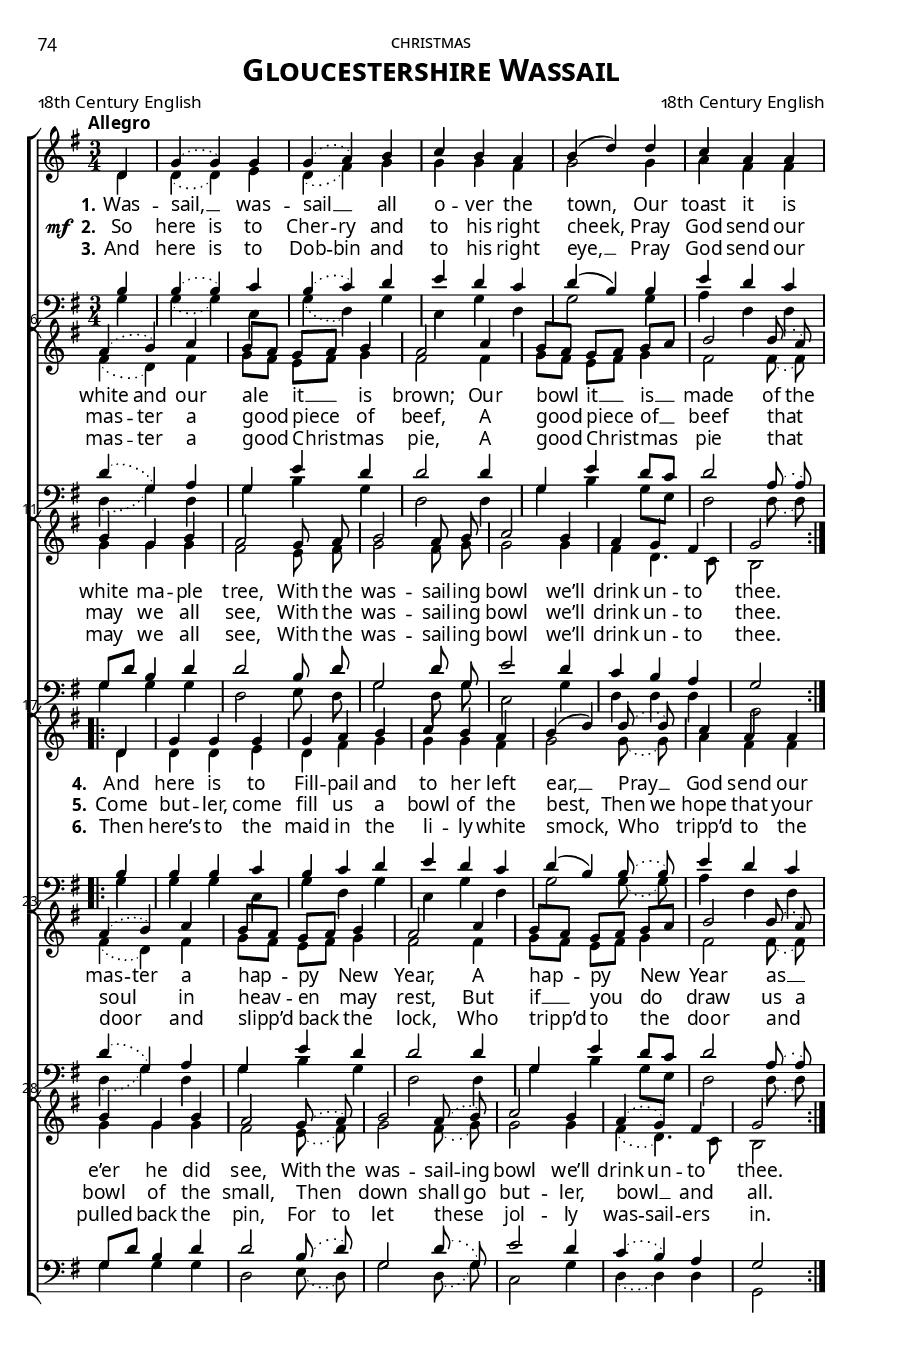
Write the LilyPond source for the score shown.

\version "2.14.2"
\include "util.ly"
\header {
  title = \markup{\override #'(font-name . "Garamond Premier Pro Semibold"){ \abs-fontsize #15 \smallCapsOldStyle"Gloucestershire Wassail"}}
  poet = \markup\oldStyleNum"18th Century English"
  composer = \markup\oldStyleNum"18th Century English"
  %arranger = \markup\oldStyleNum"Arranged by BHB"
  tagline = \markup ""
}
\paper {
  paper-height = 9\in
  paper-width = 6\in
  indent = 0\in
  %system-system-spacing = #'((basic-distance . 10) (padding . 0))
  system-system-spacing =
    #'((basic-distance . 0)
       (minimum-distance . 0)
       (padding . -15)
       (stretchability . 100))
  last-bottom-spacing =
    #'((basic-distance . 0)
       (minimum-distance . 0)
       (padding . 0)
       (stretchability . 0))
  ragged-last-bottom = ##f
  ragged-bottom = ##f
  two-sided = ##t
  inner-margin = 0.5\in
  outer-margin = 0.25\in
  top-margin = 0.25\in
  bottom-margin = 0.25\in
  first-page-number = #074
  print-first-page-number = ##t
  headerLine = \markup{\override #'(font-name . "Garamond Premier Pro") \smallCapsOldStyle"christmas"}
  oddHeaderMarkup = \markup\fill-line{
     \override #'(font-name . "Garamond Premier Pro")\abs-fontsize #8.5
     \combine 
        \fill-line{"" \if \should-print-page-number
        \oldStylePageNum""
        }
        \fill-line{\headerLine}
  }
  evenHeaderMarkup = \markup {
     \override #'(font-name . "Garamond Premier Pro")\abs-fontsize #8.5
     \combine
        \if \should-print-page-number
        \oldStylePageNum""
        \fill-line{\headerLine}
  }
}
#(set-global-staff-size 15) \paper{ #(define fonts (make-pango-font-tree "GoudyOlSt BT" "Garamond Premier Pro" "Garamond Premier Pro" (/ 15 20))) }
global = {
  \key g \major
  \time 3/4
  \autoBeamOff
  \override DynamicLineSpanner #'staff-padding = #0.0
  \override DynamicLineSpanner #'Y-extent = #'(-1 . 1)
}

sopMusic = \relative c' {
  \tempo"Allegro" 
  \repeat volta 2 {
    \partial 4 d4 |
    \slurDotted g4( g) g |
    g( a) b |
    c b a |
    \slurSolid b( d) d4 |
    
    c4 a a |
    \slurDotted a( b) c |
    \slurSolid b8[ a] g[ a] b4 |
    a2 c4 |
    
    b8[ a] g[ a] b[ c] |
    d2 \slurDotted d8\noBeam( c) |
    b4 g b |
    a2 g8\noBeam a |
    
    b2 a8\noBeam b |
    c2 b4 |
    a g fis |
    \partial 2 g2
  }
  
  
  \repeat volta 2 {
    \partial 4 d4 |
    \slurDotted g4 g g |
    g a b |
    c b a |
    \slurSolid b( d) \slurDotted d8( d) |
    
    c4 a a |
    \slurDotted a( b) c |
    \slurSolid b8[ a] g[ a] b4 |
    a2 c4 |
    
    b8[ a] g[ a] b[ c] |
    d2 \slurDotted d8\noBeam( c) |
    b4 g b |
    a2 g8\noBeam( a) |
    
    b2 a8\noBeam( b) |
    c2 b4 |
    a( g) fis |
    \partial 2 g2
  }
}
sopWords = \lyricmode {
  
}

altoMusic = \relative c' {
  d4 |
  \slurDotted d( d) e|
  d( fis) g|
  g g fis |
  g2 g4 |
  
  a4 fis fis |
  fis( d) fis |
  \slurSolid g8[ fis] e[ fis] g4 |
  fis2 fis4 |
  
  g8[ fis] e[ fis] g4 |
  fis2 \slurDotted fis8\noBeam( fis) |
  g4 g g |
  fis2 e8\noBeam fis |
  
  g2 fis8\noBeam g |
  g2 g4 |
  fis d4. c8 |
  b2
  
  
  
  
  d4 |
  \slurDotted d d e|
  d fis g|
  g g fis |
  g2 g8( g) |
  
  a4 fis fis |
  fis( d) fis |
  \slurSolid g8[ fis] e[ fis] g4 |
  fis2 fis4 |
  
  g8[ fis] e[ fis] g4 |
  fis2 \slurDotted fis8\noBeam( fis) |
  g4 g g |
  fis2 e8\noBeam( fis) |
  
  g2 fis8\noBeam( g) |
  g2 g4 |
  fis( d4.) c8 |
  b2
}
altoWords = \lyricmode {
  \dropLyricsIX
  \set stanza = #"1."
  \set ignoreMelismata = ##t
  Was -- sail, __ _ was -- sail __ _ all o -- ver the town, _
  Our toast it is white and our ale _ it __ _ is brown;
  Our bowl _ it __ _ is __ _ made of the white ma -- ple tree,
  With the was -- sail -- ing bowl we’ll drink un -- to thee.
  \unset ignoreMelismata
  
  
  \set stanza = #"  4."
  \set ignoreMelismata = ##t
  And here is to Fill -- pail and to her left ear, __ _
  Pray __ _ God send our mas -- ter a hap -- _ py _ New Year,
  A hap -- _ py _ New _ Year as __ _ e’er he did see,
  With the was -- sail -- ing bowl we’ll drink un -- to thee.
}
altoWordsII = {
  \dropLyricsIX
  \set stanza = \markup{\dynamic"mf " "2."}
  \lyricmode {
  %\markup\italic
    \set ignoreMelismata = ##t
    So here is to Cher -- ry and to his right cheek, _
    Pray God send our mas -- ter a good _ piece _ of beef,
    A good _ piece _ of __ _ beef that _ may we all see,
    With the was -- sail -- ing bowl we’ll drink un -- to thee.
  
    
    \set stanza = #"  5."
    \set ignoreMelismata = ##t
    Come but -- ler, come fill us a bowl of the best, _
    Then we hope that your soul _ in heav -- _ en _ may rest,
    But if __ _ you _ do _ draw us a bowl of the small,
    Then _ down shall go but -- ler, bowl __ _ and all.
  }
}
altoWordsIII = \lyricmode {
  \dropLyricsIX
  \set stanza = #"3."
  \set ignoreMelismata = ##t
  And here is to Dob -- bin and to his right eye, __ _
  Pray God send our mas -- ter a good _ Christ -- _ mas pie,
  A good _ Christ -- _ mas _ pie that _ may we all see,
  With the was -- sail -- ing bowl we’ll drink un -- to thee.
  
  
  \set stanza = #"  6."
  \set ignoreMelismata = ##t
  Then here’s to the maid in the li -- ly white smock, _
  Who _ tripp’d to the door _ and slipp’d _ back _ the lock,
  Who tripp’d _ to _ the _ door and _ pulled back the pin,
  For to let these _ jol -- ly was -- sail -- ers in.
}
altoWordsIV = \lyricmode {
}
altoWordsV = \lyricmode {
}
altoWordsVI = \lyricmode {
}
tenorMusic = \relative c' {
  b4 |
  \slurDotted b( b) c |
  b( c) d |
  e d c |
  \slurSolid d( b) b4 |
  
  \slurDotted
  e4 d c |
  d( g,) a |
  g e' d |
  d2 d4 |
  
  g, e' d8[ c] |
  d2 a8\noBeam( a) |
  g8[ d'] b4 d |
  d2 b8\noBeam d |
  
  g,2 d'8\noBeam g, |
  e'2 d4 |
  c b a |
  g2
  
  
  
  
  b4 |
  \slurDotted b b c |
  b c d |
  e d c |
  \slurSolid d( b) \slurDotted b8( b) |
  
  \slurDotted
  e4 d c |
  d( g,) a |
  g e' d |
  d2 d4 |
  
  g, e' d8[ c] |
  d2 a8\noBeam( a) |
  g8[ d'] b4 d |
  d2 b8\noBeam( d) |
  
  g,2 d'8\noBeam( g,) |
  e'2 d4 |
  c( b) a |
  g2
}
tenorWords = \lyricmode {

}

bassMusic = \relative c {
  g'4 |
  \slurDotted g4( g) c, |
  g'( d) g |
  c, g' d |
  g2 g4 |
  
  a4 d, d |
  d( g) d |
  g b g |
  d2 d4 |
  
  g4 b g8[ e] |
  d2 \slurDotted d8\noBeam( d) |
  g4 g g |
  d2 e8\noBeam d |
  
  g2 d8 g |
  c,2 g'4 |
  d d d |
  g,2
  
  
  
  
  g'4 |
  \slurDotted g4 g c, |
  g' d g |
  c, g' d |
  g2 g8( g) |
  
  a4 d, d |
  d( g) d |
  g b g |
  d2 d4 |
  
  g4 b g8[ e] |
  d2 \slurDotted d8\noBeam( d) |
  g4 g g |
  d2 e8\noBeam( d) |
  
  g2 d8( g) |
  c,2 g'4 |
  d( d) d |
  g,2
}
bassWords = \lyricmode {

}

\score {
  <<
   \new ChoirStaff <<
%    \new Lyrics = sopranos \with { \override VerticalAxisGroup #'nonstaff-relatedstaff-spacing = #'((basic-distance . 1)) }
    \new Staff = women <<
      \new Voice = "sopranos" { \voiceOne << \global \sopMusic>> }
      \new Voice = "altos" { \voiceTwo << \global \altoMusic >> }
    >>
    \new Lyrics \with { alignAboveContext = #"women" \override VerticalAxisGroup #'nonstaff-relatedstaff-spacing = #'((basic-distance . 1))} \lyricsto "sopranos" \sopWords
    \new Lyrics = "altosVI"  \with { alignBelowContext = #"women" } \lyricsto "sopranos" \altoWordsVI
    \new Lyrics = "altosV"  \with { alignBelowContext = #"women" } \lyricsto "sopranos" \altoWordsV
    \new Lyrics = "altosIV"  \with { alignBelowContext = #"women" } \lyricsto "sopranos" \altoWordsIV
    \new Lyrics = "altosIII"  \with { alignBelowContext = #"women" } \lyricsto "sopranos" \altoWordsIII
    \new Lyrics = "altosII"  \with { alignBelowContext = #"women" } \lyricsto "sopranos" \altoWordsII
    \new Lyrics = "altos"  \with { alignBelowContext = #"women" \override VerticalAxisGroup #'nonstaff-relatedstaff-spacing = #'((padding . -0.5)) } \lyricsto "sopranos" \altoWords
   \new Staff = men <<
      \clef bass
      \new Voice = "tenors" { \voiceOne << \global \tenorMusic >> }
      \new Voice = "basses" { \voiceTwo << \global \bassMusic >> }
    >>
    \new Lyrics \with { alignAboveContext = #"men" \override VerticalAxisGroup #'nonstaff-relatedstaff-spacing = #'((basic-distance . 1)) } \lyricsto "tenors" \tenorWords
    \new Lyrics \with { alignBelowContext = #"men" \override VerticalAxisGroup #'nonstaff-relatedstaff-spacing = #'((basic-distance . 1)) } \lyricsto "basses" \bassWords
  >>
%    \new PianoStaff << \new Staff { \new Voice { \pianoRH } } \new Staff { \clef "bass" \pianoLH } >>
  >>
  \layout {
    \context {
      \Score
      %\override SpacingSpanner #'base-shortest-duration = #(ly:make-moment 1 8)
      %\override SpacingSpanner #'common-shortest-duration = #(ly:make-moment 1 4)
    }
    \context {
      % Remove all empty staves
      % \Staff \RemoveEmptyStaves \override VerticalAxisGroup #'remove-first = ##t
    }
    \context {
      \Lyrics
      \override LyricText #'X-offset = #center-on-word
    }
  }
  \midi {
    \tempo 4 = 170
    \set Staff.midiInstrument = "piccolo"
  
    \context {
      \Voice
      \remove "Dynamic_performer"
    }
  }
}
